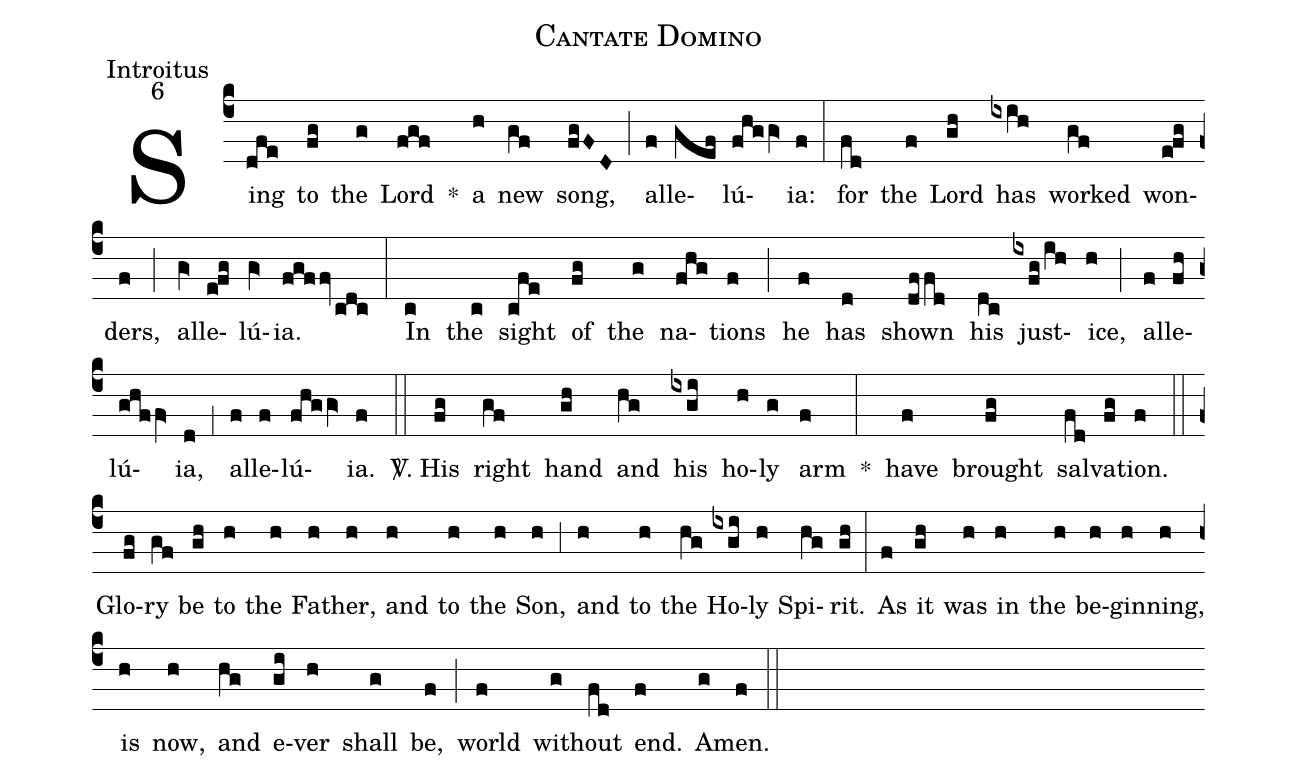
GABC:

name:Cantate Domino;
office-part:Introitus;
mode:6;
%%
(c4) Sing(dfe) to(fg) the(g) Lord(fgf) *() a(h) new(gf) song,(fgFD) (;) al(f)le(gef)lú(fhggV>)ia:(f) (:)
for(fd) the(f) Lord(gh) has(ixih) worked(gf) won(e!fg)ders,(f) (;) al(gV>)le(e!fg)lú(gV>)ia.(fgffv/cdc) (:)
In(c) the(c) sight(cfe) of(fg) the(g) na(fhg)tions(f) (;) he(f) has(d) shown(dffd) his(dc) just(ixfg/ih)ice,(h) (;)
al(f)le(fh)lú(ghffV>)ia,(d) (,1) al(f)le(f)lú(fhggV>)ia.(f) (::)

<sp>V/</sp>. {His}(fg) right(gf) hand(gh) and(hg) his(ixgi) ho(h)ly(g) arm(f) *(:)
have(f) brought(fg) sal(fd)va(fg)tion.(f) (::)

Glo(fg)ry(gf) be(gh) to(h) the(h) Fa(h)ther,(h) and(h) to(h) the(h) Son,(h) (,3) and(h) to(h) the(hg) Ho(ixgi)ly(h) Spi(hg)rit.(gh) (:) As(f) it(gh) was(h) in(h) the(h) be(h)gin(h)ning,(h) is(h) now,(h) and(hg) e(gi)ver(h) shall(g) be,(f) (;) world(f) with(g)out(fd) end.(f) A(g)men.(f) (::)
